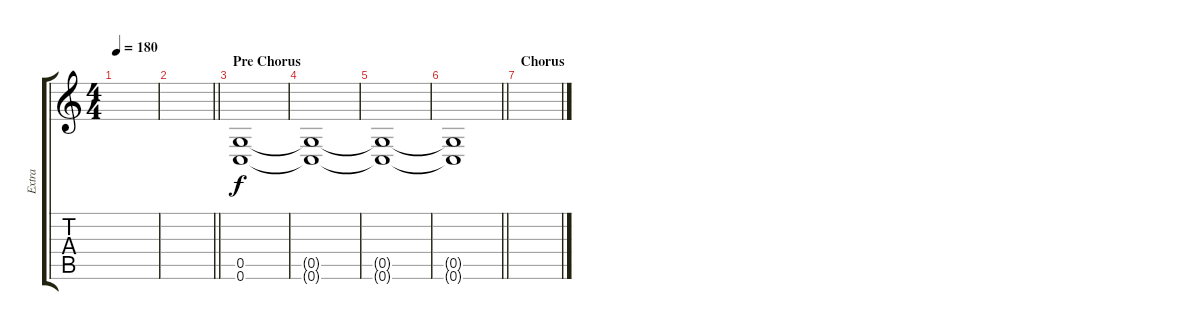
\track ("Extra" "Extra") {instrument distortionguitar}
\staff {score tabs}
\tuning (D4 A3 F3 C3 G2 C2) {hide}
\ts (4 4)
\tempo 180
\clef g2
\ks c
|
\barLineRight lightlight
|
\section ("" "Pre Chorus")
(0.5 0.6).1 |
(0.5{t} 0.6{t}).1 |
(0.5{t} 0.6{t}).1 |
\barLineRight lightlight
(0.5{t} 0.6{t}).1 |
\section ("" "Chorus")
